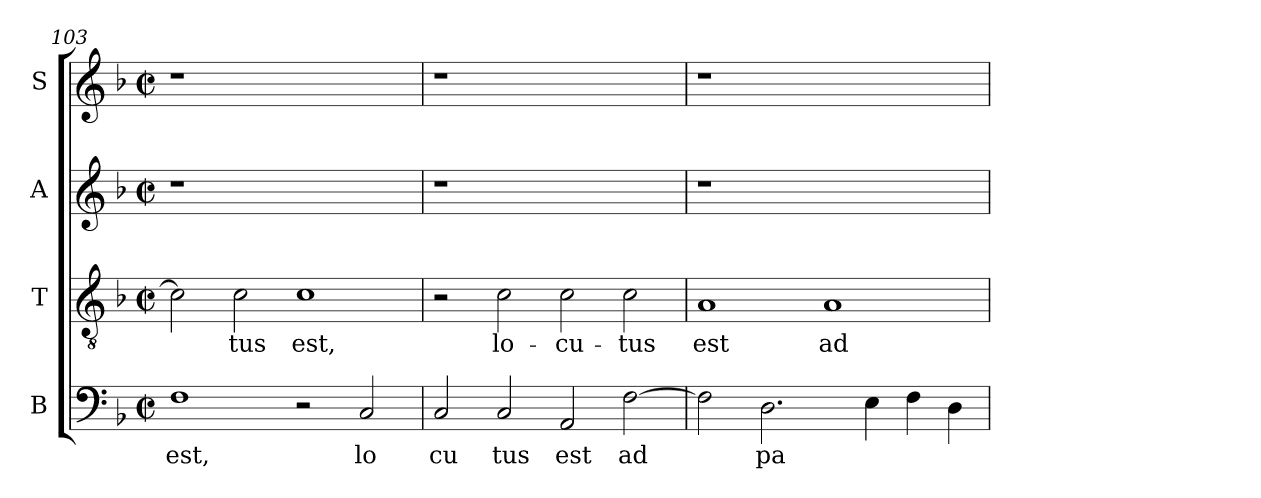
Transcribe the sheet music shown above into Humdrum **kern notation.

**kern	**text	**kern	**text	**kern	**kern
*part4	*part4	*part3	*part3	*part2	*part1
*staff4	*staff4	*staff3	*staff3	*staff2	*staff1
*I"B	*	*I"T	*	*I"A	*I"S
*I'B	*	*I'T	*	*I'A	*I'S
*clefF4	*	*clefGv2	*	*clefG2	*clefG2
*k[b-]	*	*k[b-]	*	*k[b-]	*k[b-]
*F:	*	*F:	*	*F:	*F:
*M2/2	*	*M2/2	*	*M2/2	*M2/2
*met(c|)	*	*met(c|)	*	*met(c|)	*met(c|)
=103	=103	=103	=103	=103	=103
!	!LO:LY:b:cj	!	!LO:LY:b:cj	!	!
1F	est,	2c\]	--	1r	1r
!	!	!	!LO:LY:b:cj	!	!
.	.	2c\	-tus	.	.
!	!	!	!LO:LY:b:cj	!	!
2r	.	1c	est,	1ryy	1ryy
!	!LO:LY:b:cj	!	!	!	!
2C/	lo	.	.	.	.
=104	=104	=104	=104	=104	=104
!	!LO:LY:b:cj	!	!	!	!
2C/	cu	2r	.	1r	1r
!	!LO:LY:b:cj	!	!LO:LY:b:cj	!	!
2C/	tus	2c\	lo-	.	.
!	!LO:LY:b:cj	!	!LO:LY:b:cj	!	!
2AA/	est	2c\	-cu-	1ryy	1ryy
!	!LO:LY:b:cj	!	!LO:LY:b:cj	!	!
[>2F\	ad	2c\	-tus	.	.
=105	=105	=105	=105	=105	=105
!	!LO:LY:b:cj	!	!LO:LY:b:cj	!	!
2F\]	.	1A	est	1r	1r
!	!LO:LY:b:cj	!	!	!	!
2.D\	pa	.	.	.	.
!	!	!	!LO:LY:b:cj	!	!
.	.	1A	ad	1ryy	1ryy
!	!LO:LY:b:cj	!	!	!	!
4E\	.	.	.	.	.
!	!LO:LY:b:cj	!	!	!	!
4F\	.	.	.	.	.
!	!LO:LY:b:cj	!	!	!	!
4D\	.	.	.	.	.
=	=	=	=	=	=
*-	*-	*-	*-	*-	*-
